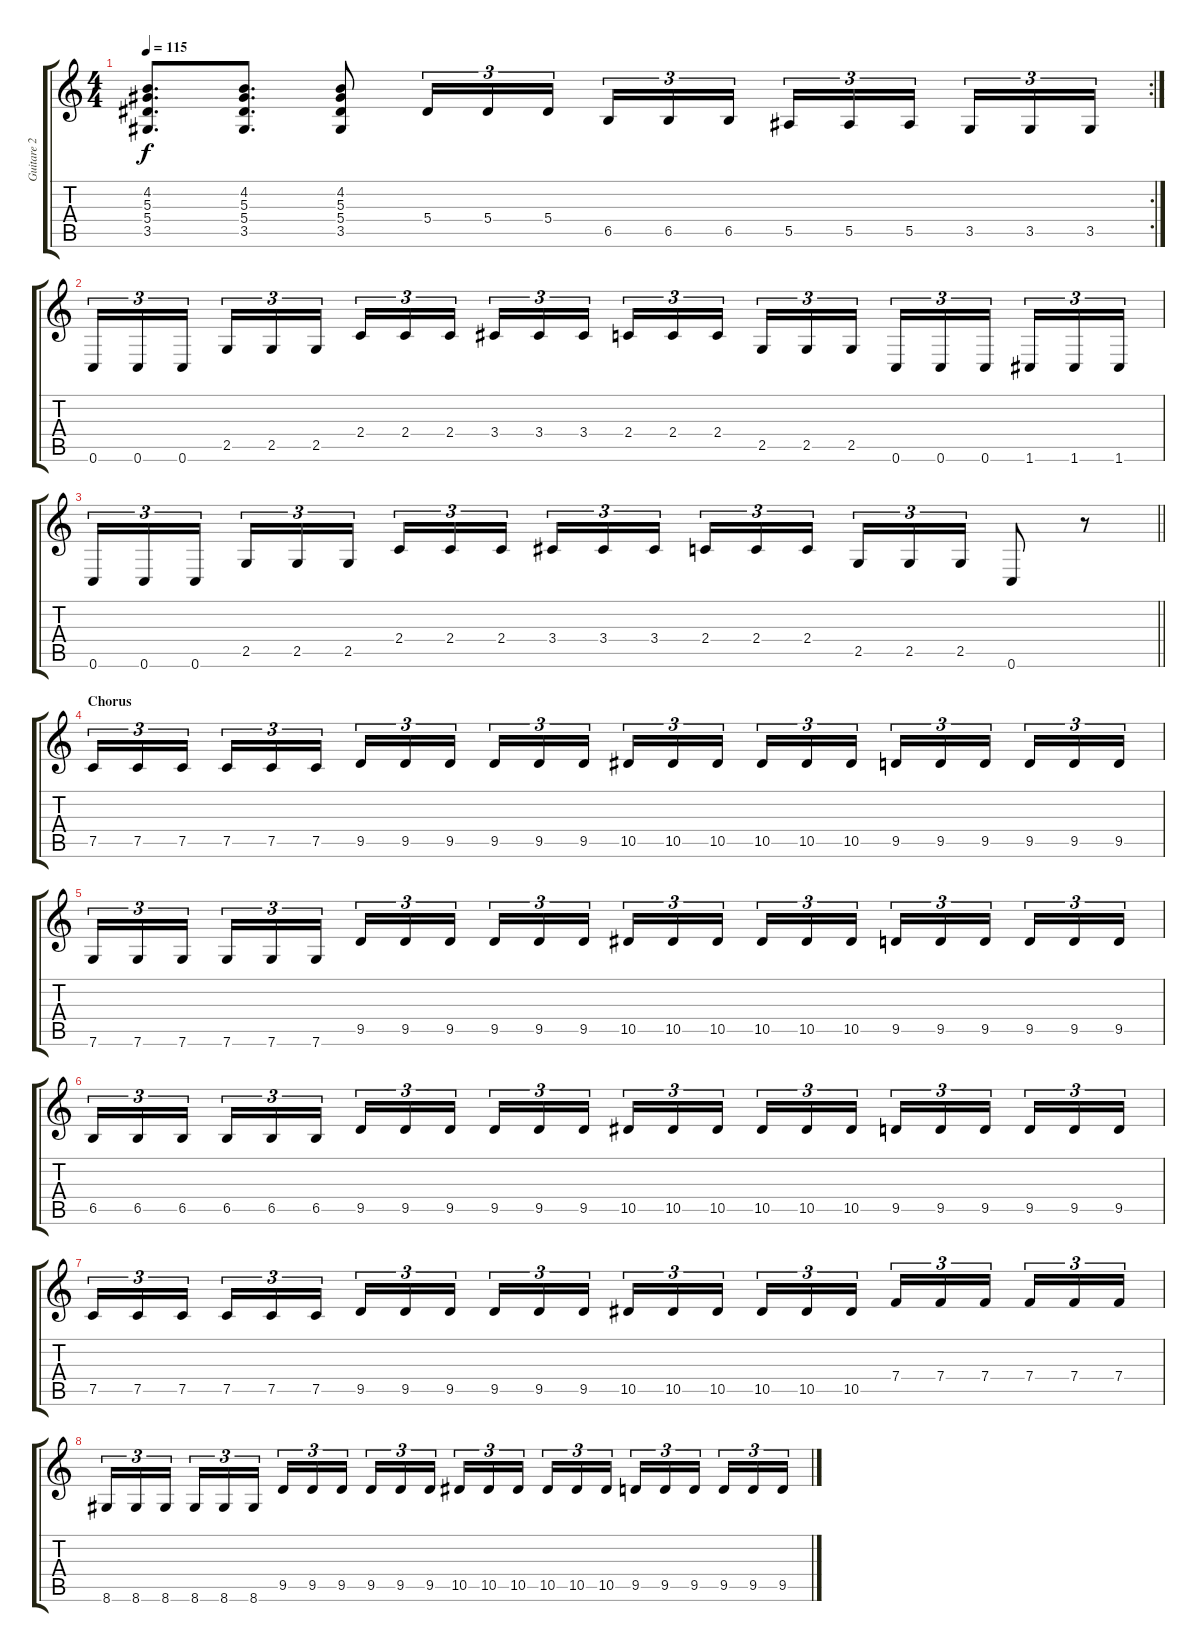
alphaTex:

\track ("Guitare 2" "Guitare 2") {instrument distortionguitar}
\staff {score tabs}
\tuning (C4 G3 Eb3 Bb2 F2 C2) {hide}
\rc 2
\ts (4 4)
\tempo 115
\clef g2
\ks c
(4.2 5.3 5.4 3.5).8{d dy f} (4.2 5.3 5.4 3.5).8{d} (4.2 5.3 5.4 3.5).8 5.4.16{tu (3 2)} 5.4.16{tu (3 2)} 5.4.16{tu (3 2) beam splitsecondary} 6.5.16{tu (3 2)} 6.5.16{tu (3 2)} 6.5.16{tu (3 2)} 5.5.16{tu (3 2)} 5.5.16{tu (3 2)} 5.5.16{tu (3 2) beam splitsecondary} 3.5.16{tu (3 2)} 3.5.16{tu (3 2)} 3.5.16{tu (3 2)} |
0.6.16{tu (3 2)} 0.6.16{tu (3 2)} 0.6.16{tu (3 2) beam splitsecondary} 2.5.16{tu (3 2)} 2.5.16{tu (3 2)} 2.5.16{tu (3 2)} 2.4.16{tu (3 2)} 2.4.16{tu (3 2)} 2.4.16{tu (3 2) beam splitsecondary} 3.4.16{tu (3 2)} 3.4.16{tu (3 2)} 3.4.16{tu (3 2)} 2.4.16{tu (3 2)} 2.4.16{tu (3 2)} 2.4.16{tu (3 2) beam splitsecondary} 2.5.16{tu (3 2)} 2.5.16{tu (3 2)} 2.5.16{tu (3 2)} 0.6.16{tu (3 2)} 0.6.16{tu (3 2)} 0.6.16{tu (3 2) beam splitsecondary} 1.6.16{tu (3 2)} 1.6.16{tu (3 2)} 1.6.16{tu (3 2)} |
\barLineRight lightlight
0.6.16{tu (3 2)} 0.6.16{tu (3 2)} 0.6.16{tu (3 2) beam splitsecondary} 2.5.16{tu (3 2)} 2.5.16{tu (3 2)} 2.5.16{tu (3 2)} 2.4.16{tu (3 2)} 2.4.16{tu (3 2)} 2.4.16{tu (3 2) beam splitsecondary} 3.4.16{tu (3 2)} 3.4.16{tu (3 2)} 3.4.16{tu (3 2)} 2.4.16{tu (3 2)} 2.4.16{tu (3 2)} 2.4.16{tu (3 2) beam splitsecondary} 2.5.16{tu (3 2)} 2.5.16{tu (3 2)} 2.5.16{tu (3 2)} 0.6.8 r.8 |
\section ("" "Chorus")
7.5.16{tu (3 2)} 7.5.16{tu (3 2)} 7.5.16{tu (3 2) beam splitsecondary} 7.5.16{tu (3 2)} 7.5.16{tu (3 2)} 7.5.16{tu (3 2)} 9.5.16{tu (3 2)} 9.5.16{tu (3 2)} 9.5.16{tu (3 2) beam splitsecondary} 9.5.16{tu (3 2)} 9.5.16{tu (3 2)} 9.5.16{tu (3 2)} 10.5.16{tu (3 2)} 10.5.16{tu (3 2)} 10.5.16{tu (3 2) beam splitsecondary} 10.5.16{tu (3 2)} 10.5.16{tu (3 2)} 10.5.16{tu (3 2)} 9.5.16{tu (3 2)} 9.5.16{tu (3 2)} 9.5.16{tu (3 2) beam splitsecondary} 9.5.16{tu (3 2)} 9.5.16{tu (3 2)} 9.5.16{tu (3 2)} |
7.6.16{tu (3 2)} 7.6.16{tu (3 2)} 7.6.16{tu (3 2) beam splitsecondary} 7.6.16{tu (3 2)} 7.6.16{tu (3 2)} 7.6.16{tu (3 2)} 9.5.16{tu (3 2)} 9.5.16{tu (3 2)} 9.5.16{tu (3 2) beam splitsecondary} 9.5.16{tu (3 2)} 9.5.16{tu (3 2)} 9.5.16{tu (3 2)} 10.5.16{tu (3 2)} 10.5.16{tu (3 2)} 10.5.16{tu (3 2) beam splitsecondary} 10.5.16{tu (3 2)} 10.5.16{tu (3 2)} 10.5.16{tu (3 2)} 9.5.16{tu (3 2)} 9.5.16{tu (3 2)} 9.5.16{tu (3 2) beam splitsecondary} 9.5.16{tu (3 2)} 9.5.16{tu (3 2)} 9.5.16{tu (3 2)} |
6.5.16{tu (3 2)} 6.5.16{tu (3 2)} 6.5.16{tu (3 2) beam splitsecondary} 6.5.16{tu (3 2)} 6.5.16{tu (3 2)} 6.5.16{tu (3 2)} 9.5.16{tu (3 2)} 9.5.16{tu (3 2)} 9.5.16{tu (3 2) beam splitsecondary} 9.5.16{tu (3 2)} 9.5.16{tu (3 2)} 9.5.16{tu (3 2)} 10.5.16{tu (3 2)} 10.5.16{tu (3 2)} 10.5.16{tu (3 2) beam splitsecondary} 10.5.16{tu (3 2)} 10.5.16{tu (3 2)} 10.5.16{tu (3 2)} 9.5.16{tu (3 2)} 9.5.16{tu (3 2)} 9.5.16{tu (3 2) beam splitsecondary} 9.5.16{tu (3 2)} 9.5.16{tu (3 2)} 9.5.16{tu (3 2)} |
7.5.16{tu (3 2)} 7.5.16{tu (3 2)} 7.5.16{tu (3 2) beam splitsecondary} 7.5.16{tu (3 2)} 7.5.16{tu (3 2)} 7.5.16{tu (3 2)} 9.5.16{tu (3 2)} 9.5.16{tu (3 2)} 9.5.16{tu (3 2) beam splitsecondary} 9.5.16{tu (3 2)} 9.5.16{tu (3 2)} 9.5.16{tu (3 2)} 10.5.16{tu (3 2)} 10.5.16{tu (3 2)} 10.5.16{tu (3 2) beam splitsecondary} 10.5.16{tu (3 2)} 10.5.16{tu (3 2)} 10.5.16{tu (3 2)} 7.4.16{tu (3 2)} 7.4.16{tu (3 2)} 7.4.16{tu (3 2) beam splitsecondary} 7.4.16{tu (3 2)} 7.4.16{tu (3 2)} 7.4.16{tu (3 2)} |
8.6.16{tu (3 2)} 8.6.16{tu (3 2)} 8.6.16{tu (3 2) beam splitsecondary} 8.6.16{tu (3 2)} 8.6.16{tu (3 2)} 8.6.16{tu (3 2)} 9.5.16{tu (3 2)} 9.5.16{tu (3 2)} 9.5.16{tu (3 2) beam splitsecondary} 9.5.16{tu (3 2)} 9.5.16{tu (3 2)} 9.5.16{tu (3 2)} 10.5.16{tu (3 2)} 10.5.16{tu (3 2)} 10.5.16{tu (3 2) beam splitsecondary} 10.5.16{tu (3 2)} 10.5.16{tu (3 2)} 10.5.16{tu (3 2)} 9.5.16{tu (3 2)} 9.5.16{tu (3 2)} 9.5.16{tu (3 2) beam splitsecondary} 9.5.16{tu (3 2)} 9.5.16{tu (3 2)} 9.5.16{tu (3 2)}
